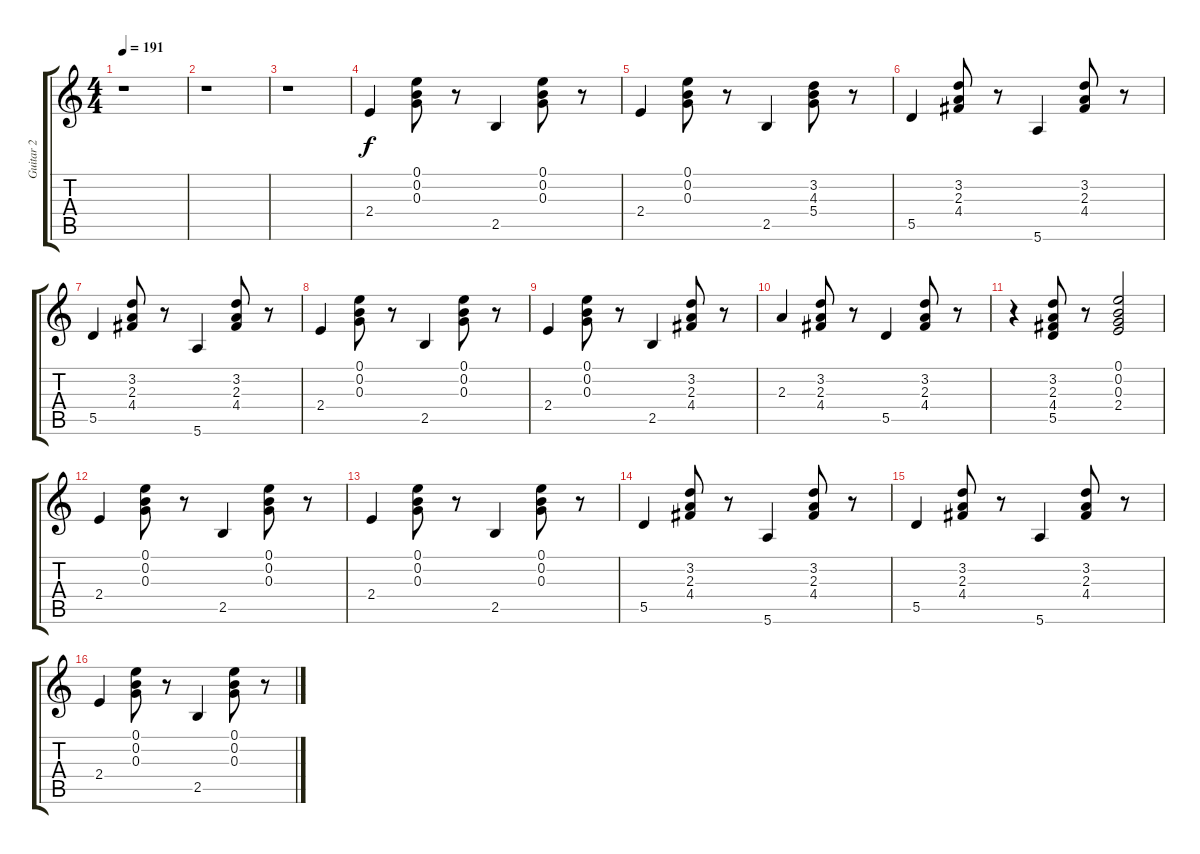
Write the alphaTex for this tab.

\track ("Guitar 2" "Guitar 2") {instrument acousticguitarsteel}
\staff {score tabs}
\tuning (E4 B3 G3 D3 A2 E2) {hide}
\ts (4 4)
\tempo 191
\clef g2
\ks c
r.1{dy f} |
r.1 |
r.1 |
2.4.4 (0.1 0.2 0.3).8 r.8 2.5.4 (0.1 0.2 0.3).8 r.8 |
2.4.4 (0.1 0.2 0.3).8 r.8 2.5.4 (3.2 4.3 5.4).8 r.8 |
5.5.4 (3.2 2.3 4.4).8 r.8 5.6.4 (3.2 2.3 4.4).8 r.8 |
5.5.4 (3.2 2.3 4.4).8 r.8 5.6.4 (3.2 2.3 4.4).8 r.8 |
2.4.4 (0.1 0.2 0.3).8 r.8 2.5.4 (0.1 0.2 0.3).8 r.8 |
2.4.4 (0.1 0.2 0.3).8 r.8 2.5.4 (3.2 2.3 4.4).8 r.8 |
2.3.4 (3.2 2.3 4.4).8 r.8 5.5.4 (3.2 2.3 4.4).8 r.8 |
r.4 (3.2 2.3 4.4 5.5).8 r.8 (0.1 0.2 0.3 2.4).2 |
2.4.4 (0.1 0.2 0.3).8 r.8 2.5.4 (0.1 0.2 0.3).8 r.8 |
2.4.4 (0.1 0.2 0.3).8 r.8 2.5.4 (0.1 0.2 0.3).8 r.8 |
5.5.4 (3.2 2.3 4.4).8 r.8 5.6.4 (3.2 2.3 4.4).8 r.8 |
5.5.4 (3.2 2.3 4.4).8 r.8 5.6.4 (3.2 2.3 4.4).8 r.8 |
2.4.4 (0.1 0.2 0.3).8 r.8 2.5.4 (0.1 0.2 0.3).8 r.8
